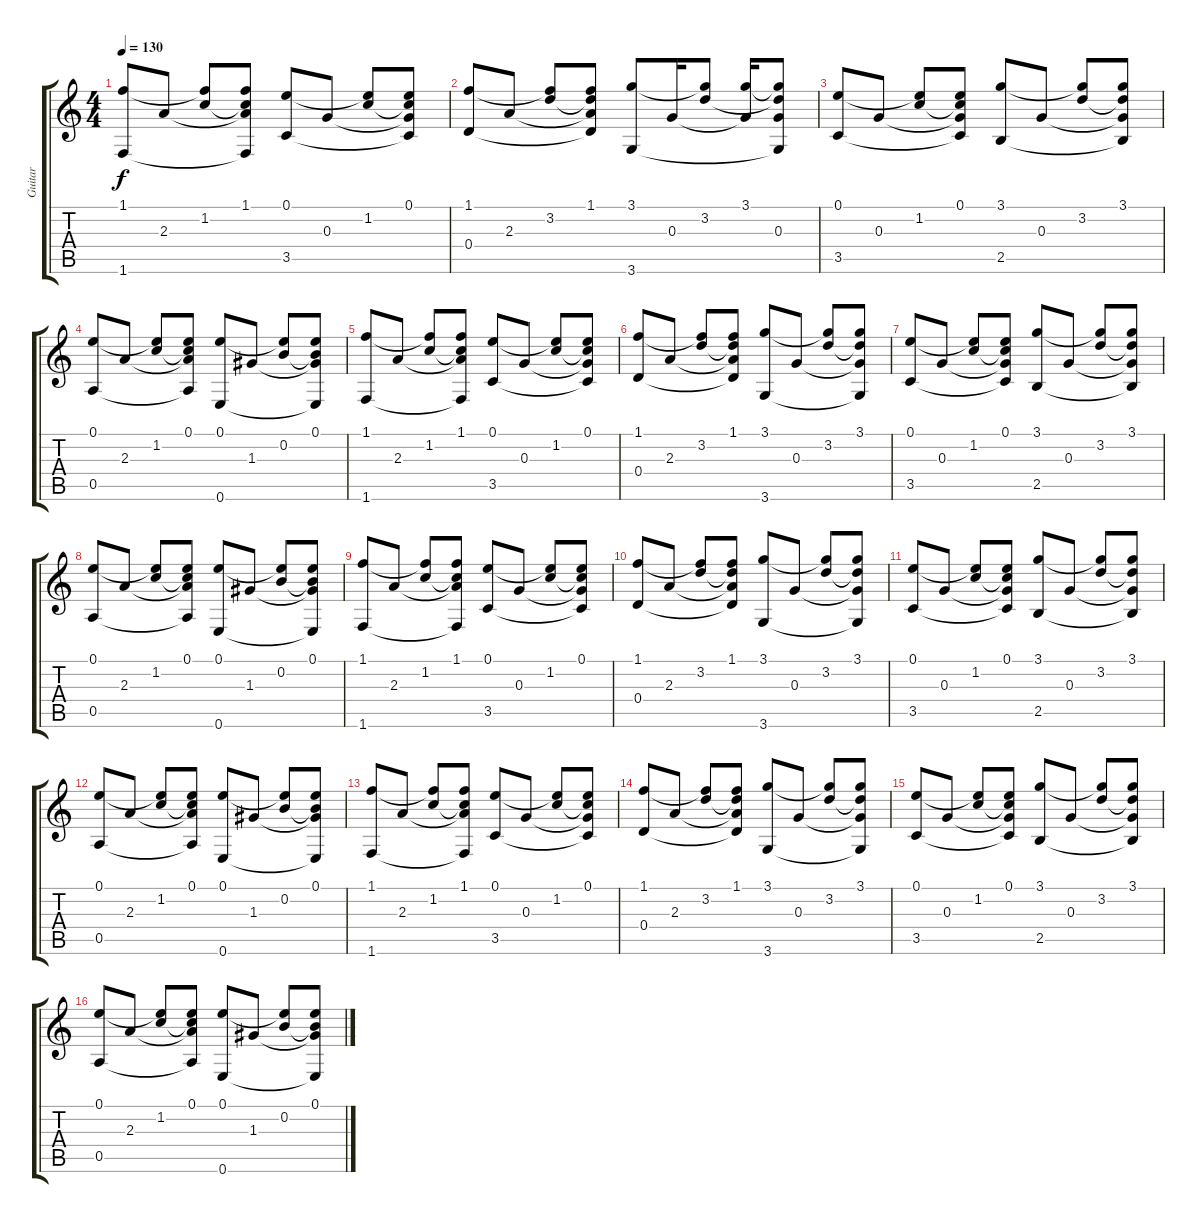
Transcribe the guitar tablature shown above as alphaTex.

\track ("Guitar" "Guitar") {instrument acousticguitarsteel}
\staff {score tabs}
\tuning (E4 B3 G3 D3 A2 E2) {hide}
\ts (4 4)
\tempo 130
\clef g2
\ks c
(1.1 1.6).8{dy f} 2.3.8 (1.1{t} 1.2).8 (1.1 1.2{t} 2.3{t} 1.6{t}).8 (0.1 3.5).8 0.3.8 (0.1{t} 1.2).8 (0.1 1.2{t} 0.3{t} 3.5{t}).8 |
(1.1 0.4).8 2.3.8 (1.1{t} 3.2).8 (1.1 3.2{t} 2.3{t} 0.4{t}).8 (3.1 3.6).8 0.3.16 (3.1{t} 3.2).8 (3.1 0.3{t}).16 (3.1{t} 3.2{t} 0.3 3.6{t}).8 |
(0.1 3.5).8 0.3.8 (0.1{t} 1.2).8 (0.1 1.2{t} 0.3{t} 3.5{t}).8 (3.1 2.5).8 0.3.8 (3.1{t} 3.2).8 (3.1 3.2{t} 0.3{t} 2.5{t}).8 |
(0.1 0.5).8 2.3.8 (0.1{t} 1.2).8 (0.1 1.2{t} 2.3{t} 0.5{t}).8 (0.1 0.6).8 1.3.8 (0.1{t} 0.2).8 (0.1 0.2{t} 1.3{t} 0.6{t}).8 |
(1.1 1.6).8 2.3.8 (1.1{t} 1.2).8 (1.1 1.2{t} 2.3{t} 1.6{t}).8 (0.1 3.5).8 0.3.8 (0.1{t} 1.2).8 (0.1 1.2{t} 0.3{t} 3.5{t}).8 |
(1.1 0.4).8 2.3.8 (1.1{t} 3.2).8 (1.1 3.2{t} 2.3{t} 0.4{t}).8 (3.1 3.6).8 0.3.8 (3.1{t} 3.2).8 (3.1 3.2{t} 0.3{t} 3.6{t}).8 |
(0.1 3.5).8 0.3.8 (0.1{t} 1.2).8 (0.1 1.2{t} 0.3{t} 3.5{t}).8 (3.1 2.5).8 0.3.8 (3.1{t} 3.2).8 (3.1 3.2{t} 0.3{t} 2.5{t}).8 |
(0.1 0.5).8 2.3.8 (0.1{t} 1.2).8 (0.1 1.2{t} 2.3{t} 0.5{t}).8 (0.1 0.6).8 1.3.8 (0.1{t} 0.2).8 (0.1 0.2{t} 1.3{t} 0.6{t}).8 |
(1.1 1.6).8 2.3.8 (1.1{t} 1.2).8 (1.1 1.2{t} 2.3{t} 1.6{t}).8 (0.1 3.5).8 0.3.8 (0.1{t} 1.2).8 (0.1 1.2{t} 0.3{t} 3.5{t}).8 |
(1.1 0.4).8 2.3.8 (1.1{t} 3.2).8 (1.1 3.2{t} 2.3{t} 0.4{t}).8 (3.1 3.6).8 0.3.8 (3.1{t} 3.2).8 (3.1 3.2{t} 0.3{t} 3.6{t}).8 |
(0.1 3.5).8 0.3.8 (0.1{t} 1.2).8 (0.1 1.2{t} 0.3{t} 3.5{t}).8 (3.1 2.5).8 0.3.8 (3.1{t} 3.2).8 (3.1 3.2{t} 0.3{t} 2.5{t}).8 |
(0.1 0.5).8 2.3.8 (0.1{t} 1.2).8 (0.1 1.2{t} 2.3{t} 0.5{t}).8 (0.1 0.6).8 1.3.8 (0.1{t} 0.2).8 (0.1 0.2{t} 1.3{t} 0.6{t}).8 |
(1.1 1.6).8 2.3.8 (1.1{t} 1.2).8 (1.1 1.2{t} 2.3{t} 1.6{t}).8 (0.1 3.5).8 0.3.8 (0.1{t} 1.2).8 (0.1 1.2{t} 0.3{t} 3.5{t}).8 |
(1.1 0.4).8 2.3.8 (1.1{t} 3.2).8 (1.1 3.2{t} 2.3{t} 0.4{t}).8 (3.1 3.6).8 0.3.8 (3.1{t} 3.2).8 (3.1 3.2{t} 0.3{t} 3.6{t}).8 |
(0.1 3.5).8 0.3.8 (0.1{t} 1.2).8 (0.1 1.2{t} 0.3{t} 3.5{t}).8 (3.1 2.5).8 0.3.8 (3.1{t} 3.2).8 (3.1 3.2{t} 0.3{t} 2.5{t}).8 |
(0.1 0.5).8 2.3.8 (0.1{t} 1.2).8 (0.1 1.2{t} 2.3{t} 0.5{t}).8 (0.1 0.6).8 1.3.8 (0.1{t} 0.2).8 (0.1 0.2{t} 1.3{t} 0.6{t}).8
